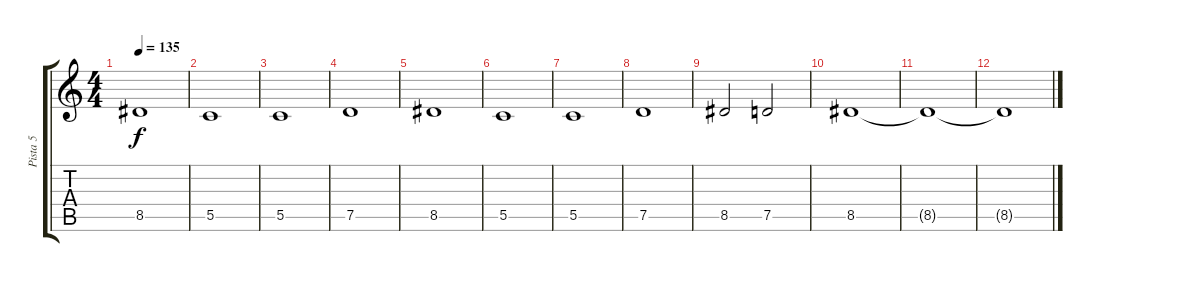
\track ("Pista 5" "Pista 5") {instrument electricbassfinger}
\staff {score tabs}
\tuning (D4 A3 F3 C3 G2 C2) {hide}
\ts (4 4)
\tempo 135
\clef g2
\ks c
8.5.1{dy f} |
5.5.1 |
5.5.1 |
7.5.1 |
8.5.1 |
5.5.1 |
5.5.1 |
7.5.1 |
8.5.2 7.5.2 |
8.5.1{volume 5} |
8.5{t}.1 |
8.5{t}.1
